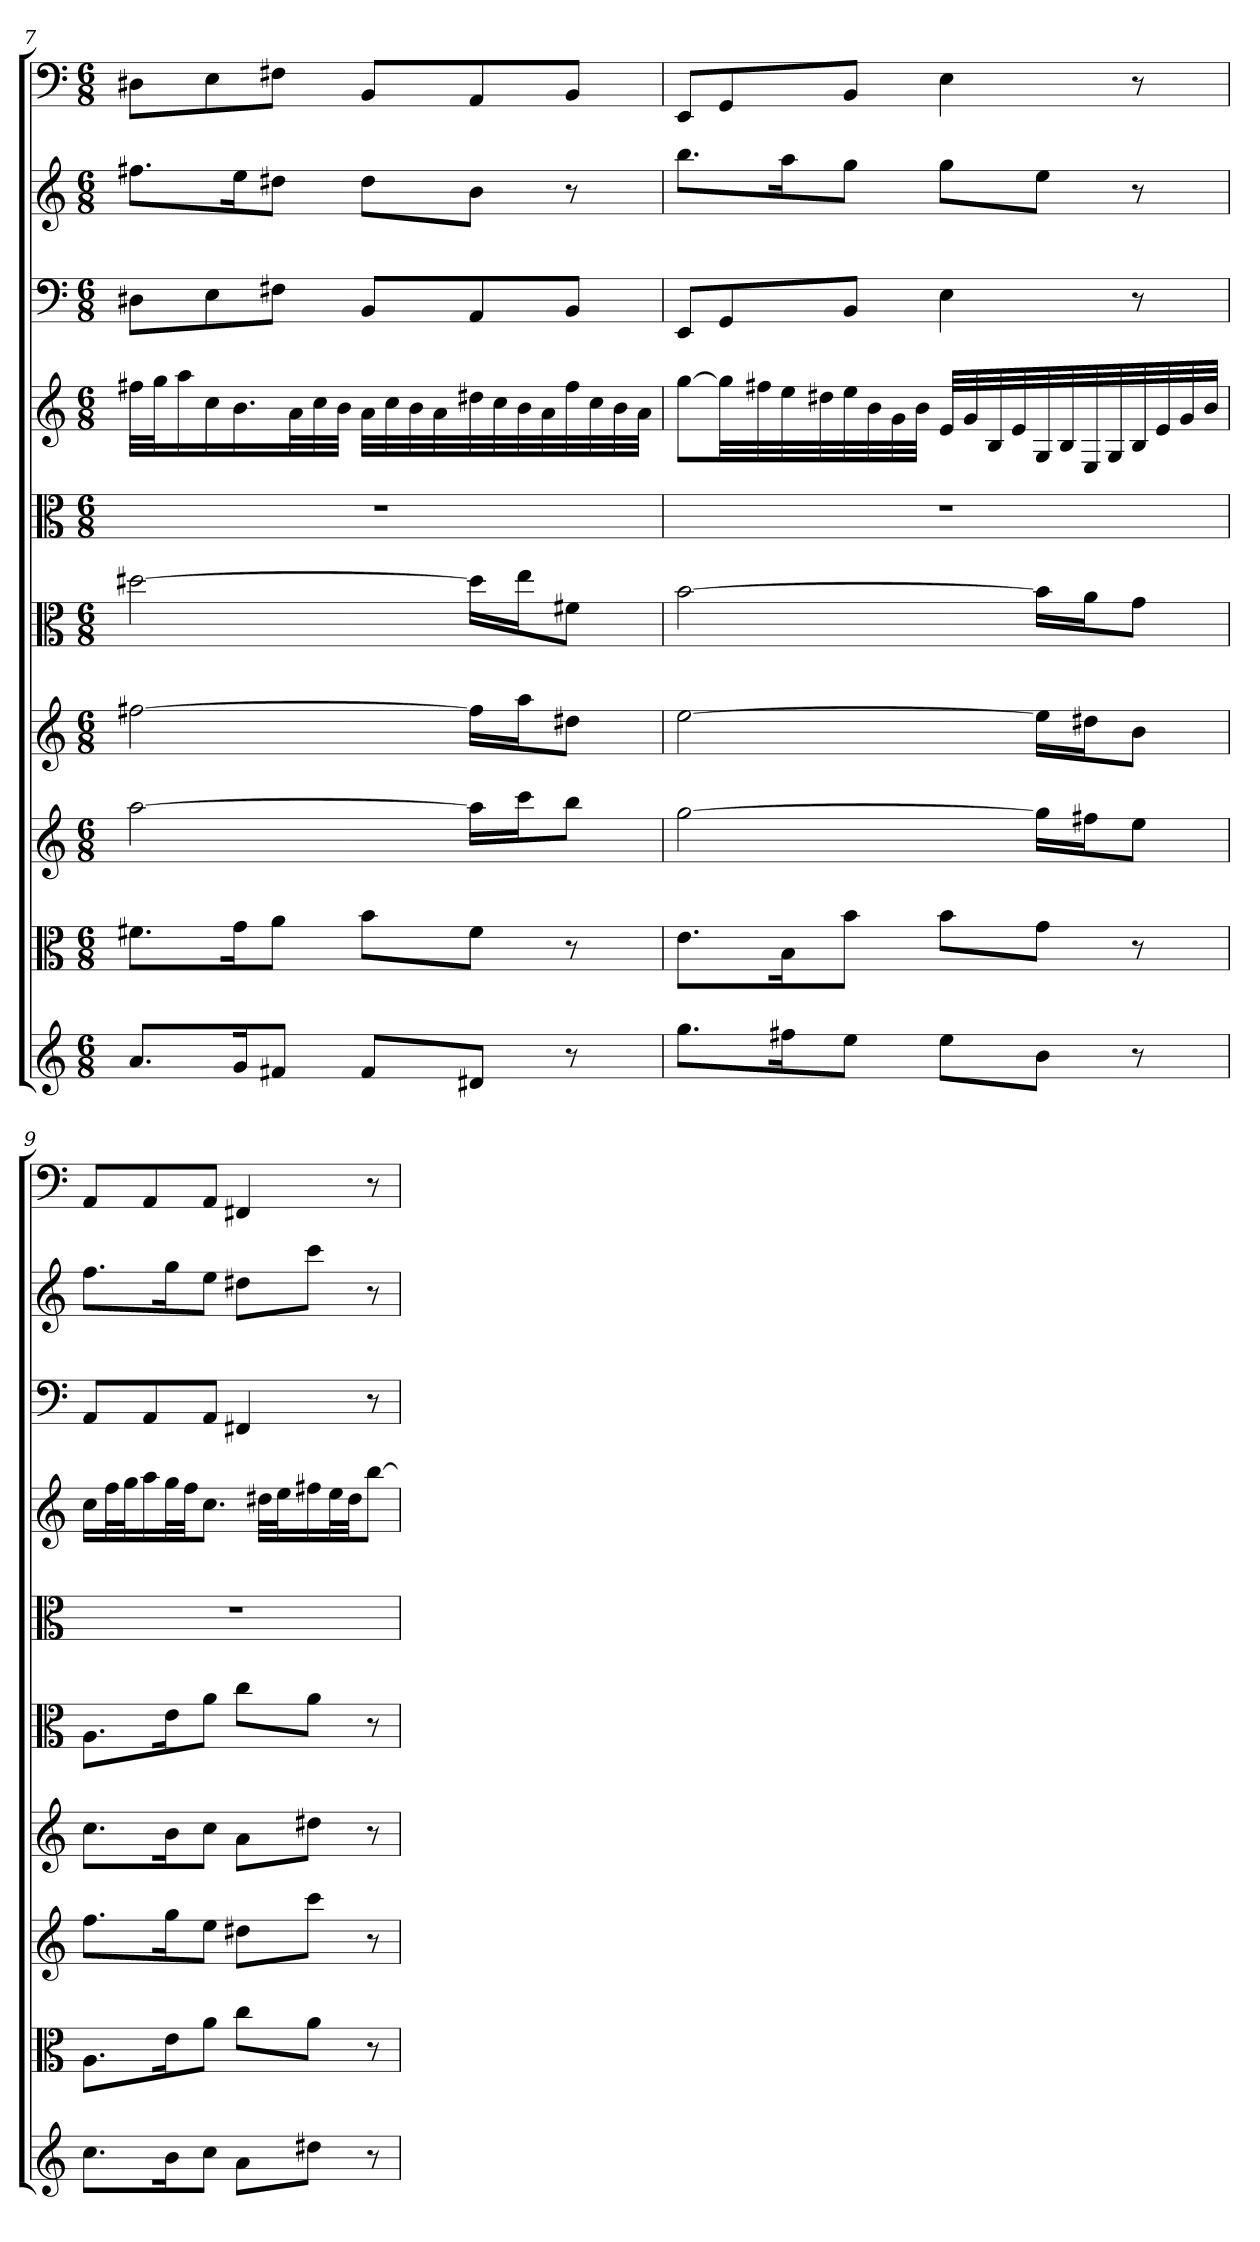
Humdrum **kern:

**kern	**kern	**kern	**kern	**kern	**kern	**kern	**kern	**kern	**kern
*part10	*part9	*part8	*part7	*part6	*part5	*part4	*part3	*part2	*part1
*staff10	*staff9	*staff8	*staff7	*staff6	*staff5	*staff4	*staff3	*staff2	*staff1
*	*clefC3	*	*	*clefC3	*clefC3	*	*clefF4	*	*clefF4
*k[]	*k[]	*k[]	*k[]	*k[]	*k[]	*k[]	*k[]	*k[]	*k[]
*a:	*a:	*a:	*a:	*a:	*a:	*a:	*a:	*a:	*a:
*M6/8	*M6/8	*M6/8	*M6/8	*M6/8	*M6/8	*M6/8	*M6/8	*M6/8	*M6/8
=7	=7	=7	=7	=7	=7	=7	=7	=7	=7
8.aL	8.f#X\L	[2aa	[2ff#X	[2dd#X	2.r	32ff#XLLL	8D#X\L	8.ff#XL	8D#X\L
.	.	.	.	.	.	32ggJ	.	.	.
.	.	.	.	.	.	16aa	.	.	.
.	.	.	.	.	.	16cc	8E\	.	8E\
16gK	16g\K	.	.	.	.	16.b	.	16eeK	.
8f#XJ	8a\J	.	.	.	.	.	8F#X\J	8dd#XJ	8F#X\J
.	.	.	.	.	.	32aL	.	.	.
.	.	.	.	.	.	32cc	.	.	.
.	.	.	.	.	.	32bJJJ	.	.	.
8f#L	8b\L	.	.	.	.	32aLLL	8BB/L	8dd#L	8BB/L
.	.	.	.	.	.	32cc	.	.	.
.	.	.	.	.	.	32b	.	.	.
.	.	.	.	.	.	32a	.	.	.
8d#XJ	8f#\J	16aaLL]	16ff#LL]	16dd#\LL]	.	32dd#X	8AA/	8bJ	8AA/
.	.	.	.	.	.	32cc	.	.	.
.	.	16cccJ	16aaJ	16ee\J	.	32b	.	.	.
.	.	.	.	.	.	32a	.	.	.
8r	8r	8bbJ	8dd#XJ	8f#X\J	.	32ff#	8BB/J	8r	8BB/J
.	.	.	.	.	.	32cc	.	.	.
.	.	.	.	.	.	32b	.	.	.
.	.	.	.	.	.	32aJJJ	.	.	.
=8	=8	=8	=8	=8	=8	=8	=8	=8	=8
8.ggL	8.e\L	[2gg	[2ee	[2b	2.r	[8ggL	8EE/L	8.bbL	8EE/L
.	.	.	.	.	.	32ggLL]	8GG/	.	8GG/
.	.	.	.	.	.	32ff#X	.	.	.
16ff#XK	16B\K	.	.	.	.	32ee	.	16aaK	.
.	.	.	.	.	.	32dd#X	.	.	.
8eeJ	8b\J	.	.	.	.	32ee	8BB/J	8ggJ	8BB/J
.	.	.	.	.	.	32b	.	.	.
.	.	.	.	.	.	32g	.	.	.
.	.	.	.	.	.	32bJJJ	.	.	.
8eeL	8b\L	.	.	.	.	32eLLL	4E	8ggL	4E
.	.	.	.	.	.	32g	.	.	.
.	.	.	.	.	.	32B	.	.	.
.	.	.	.	.	.	32e	.	.	.
8bJ	8g\J	16ggLL]	16eeLL]	16b\LL]	.	32G	.	8eeJ	.
.	.	.	.	.	.	32B	.	.	.
.	.	16ff#XJ	16dd#XJ	16a\J	.	32E	.	.	.
.	.	.	.	.	.	32G	.	.	.
8r	8r	8eeJ	8bJ	8g\J	.	32B	8r	8r	8r
.	.	.	.	.	.	32e	.	.	.
.	.	.	.	.	.	32g	.	.	.
.	.	.	.	.	.	32bJJJ	.	.	.
=9	=9	=9	=9	=9	=9	=9	=9	=9	=9
8.ccL	8.A\L	8.ffL	8.ccL	8.A\L	2.r	16ccLL	8AA/L	8.ffL	8AA/L
.	.	.	.	.	.	32ffL	.	.	.
.	.	.	.	.	.	32ggJ	.	.	.
.	.	.	.	.	.	16aa	8AA/	.	8AA/
16bK	16e\K	16ggK	16bK	16e\K	.	32ggL	.	16ggK	.
.	.	.	.	.	.	32ffJJ	.	.	.
8ccJ	8a\J	8eeJ	8ccJ	8a\J	.	8.ccJ	8AA/J	8eeJ	8AA/J
8aL	8cc\L	8dd#XL	8aL	8cc\L	.	.	4FF#X	8dd#XL	4FF#X
.	.	.	.	.	.	32dd#XLLL	.	.	.
.	.	.	.	.	.	32eeJ	.	.	.
8dd#XJ	8a\J	8cccJ	8dd#XJ	8a\J	.	16ff#X	.	8cccJ	.
.	.	.	.	.	.	32eeL	.	.	.
.	.	.	.	.	.	32dd#JJ	.	.	.
8r	8r	8r	8r	8r	.	[8bbJ	8r	8r	8r
=	=	=	=	=	=	=	=	=	=
*-	*-	*-	*-	*-	*-	*-	*-	*-	*-
